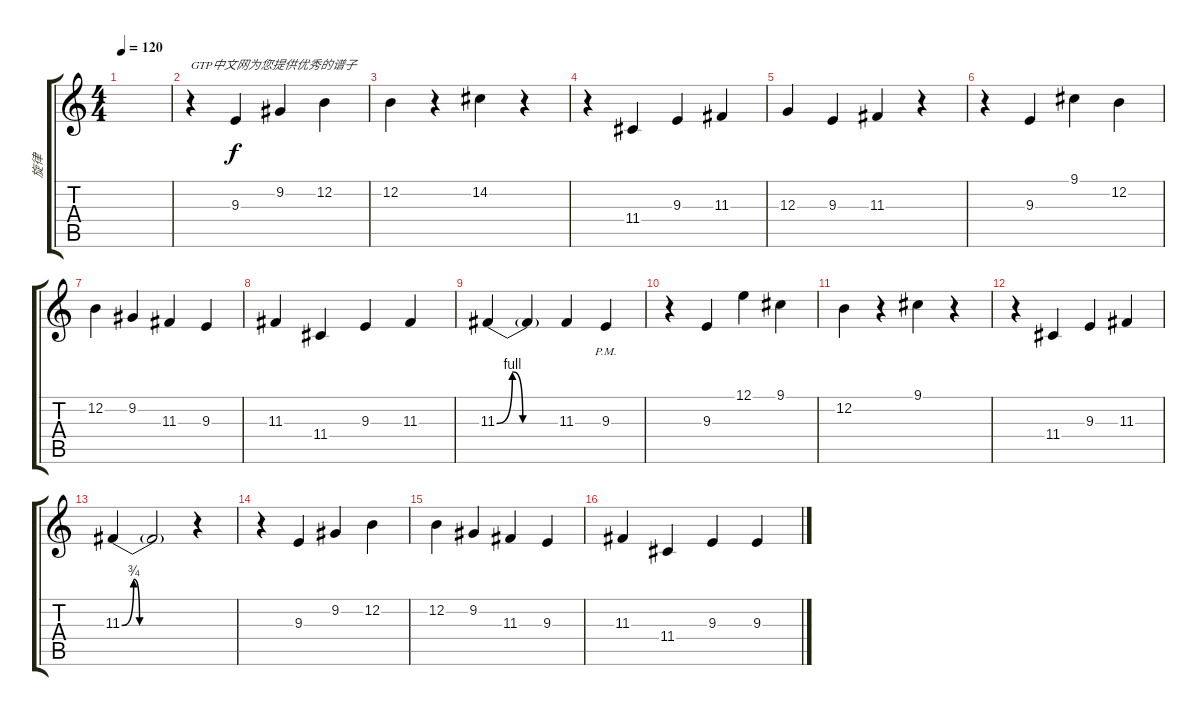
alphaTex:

\track ("旋律" "旋律") {instrument acousticgrandpiano}
\staff {score tabs}
\tuning (E4 B3 G3 D3 A2 E2) {hide}
\ts (4 4)
\tempo 120
\clef g2
\ks c
|
r.4{txt "GTP中文网为您提供优秀的谱子"} 9.3.4 9.2.4 12.2.4 |
12.2.4 r.4 14.2.4 r.4 |
r.4 11.4.4 9.3.4 11.3.4 |
12.3.4 9.3.4 11.3.4 r.4 |
r.4 9.3.4 9.1.4 12.2.4 |
12.2.4 9.2.4 11.3.4 9.3.4 |
11.3.4 11.4.4 9.3.4 11.3.4 |
11.3{be (custom 0 0 15 4 25 0 60 0)}.4 11.3{t}.4 11.3.4 9.3{pm}.4 |
r.4 9.3.4 12.1.4 9.1.4 |
12.2.4 r.4 9.1.4 r.4 |
r.4 11.4.4 9.3.4 11.3.4 |
11.3{be (custom 0 0 10 3 15 0 60 0)}.4 11.3{t}.2 r.4 |
r.4 9.3.4 9.2.4 12.2.4 |
12.2.4 9.2.4 11.3.4 9.3.4 |
11.3.4 11.4.4 9.3.4 9.3.4
